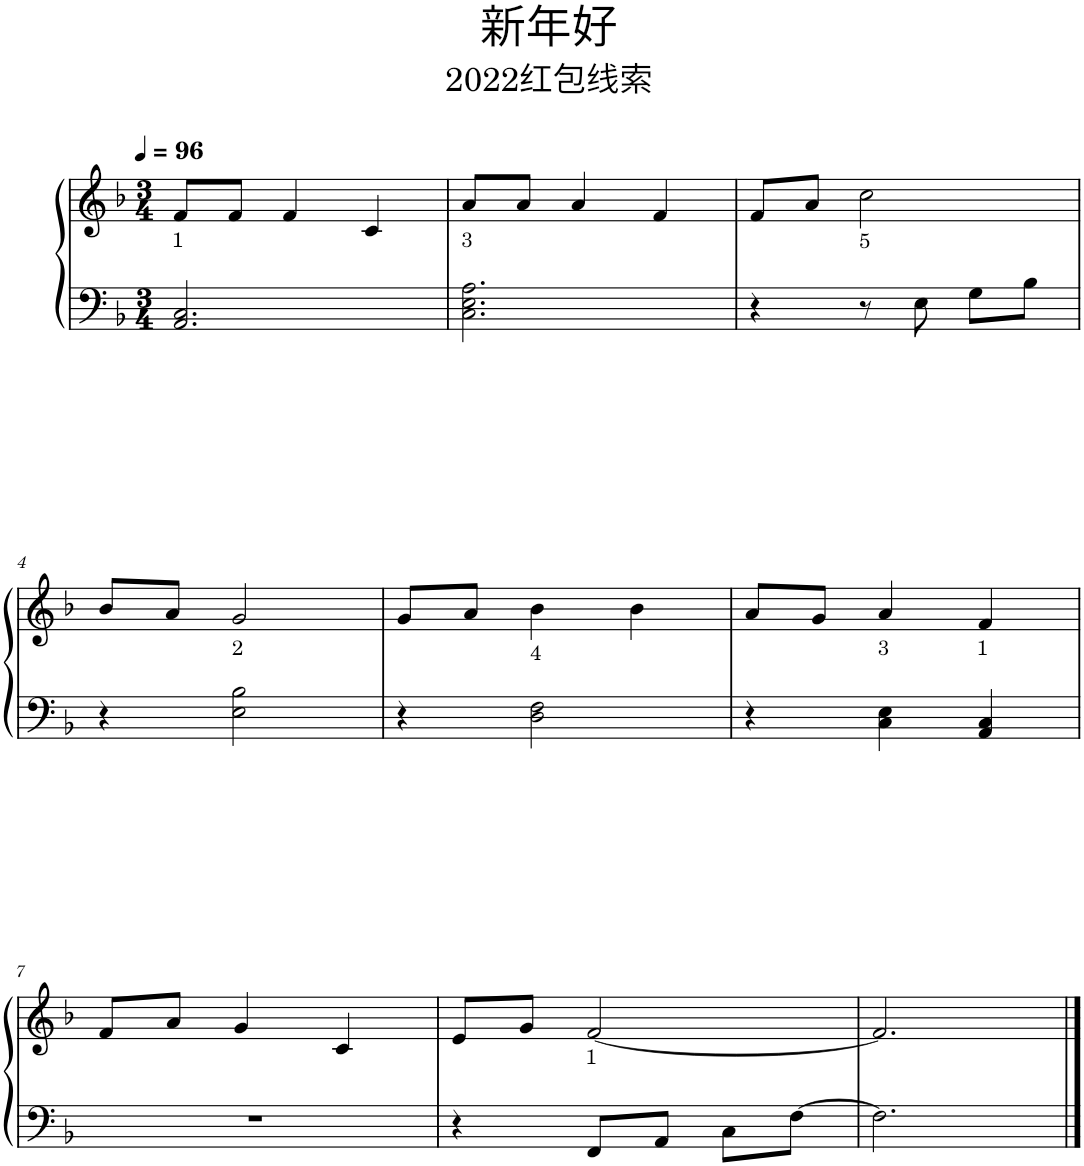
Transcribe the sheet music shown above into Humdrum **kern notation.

**kern	**kern
*part1	*part1
*staff2	*staff1
*I"钢琴	*
*clefF4	*clefG2
*k[b-]	*k[b-]
*M3/4	*M3/4
*MM96	*MM96
=1	=1
!	!LO:TX:b:t=1
2.AA/ 2.C/	8f/L
.	8f/J
.	4f/
.	4c/
=2	=2
!	!LO:TX:b:t=3
2.C\ 2.E\ 2.A\	8a/L
.	8a/J
.	4a/
.	4f/
=3	=3
4r	8f/L
.	8a/J
!	!LO:TX:b:t=5
8r	2cc\
8E\	.
8G\L	.
8B-\J	.
!!LO:LB:g=z
=4	=4
4r	8b-/L
.	8a/J
!	!LO:TX:b:t=2
2E\ 2B-\	2g/
=5	=5
4r	8g/L
.	8a/J
!	!LO:TX:b:t=4
2D\ 2F\	4b-\
.	4b-\
=6	=6
4r	8a/L
.	8g/J
!	!LO:TX:b:t=3
4C\ 4E\	4a/
!	!LO:TX:b:t=1
4AA/ 4C/	4f/
!!LO:LB:g=z
=7	=7
2.r	8f/L
.	8a/J
.	4g/
.	4c/
=8	=8
4r	8e/L
.	8g/J
!	!LO:TX:b:t=1
8FF/L	[2f/
8AA/J	.
8C\L	.
[8F\J	.
=9	=9
2.F\]	2.f/]
==	==
*-	*-
